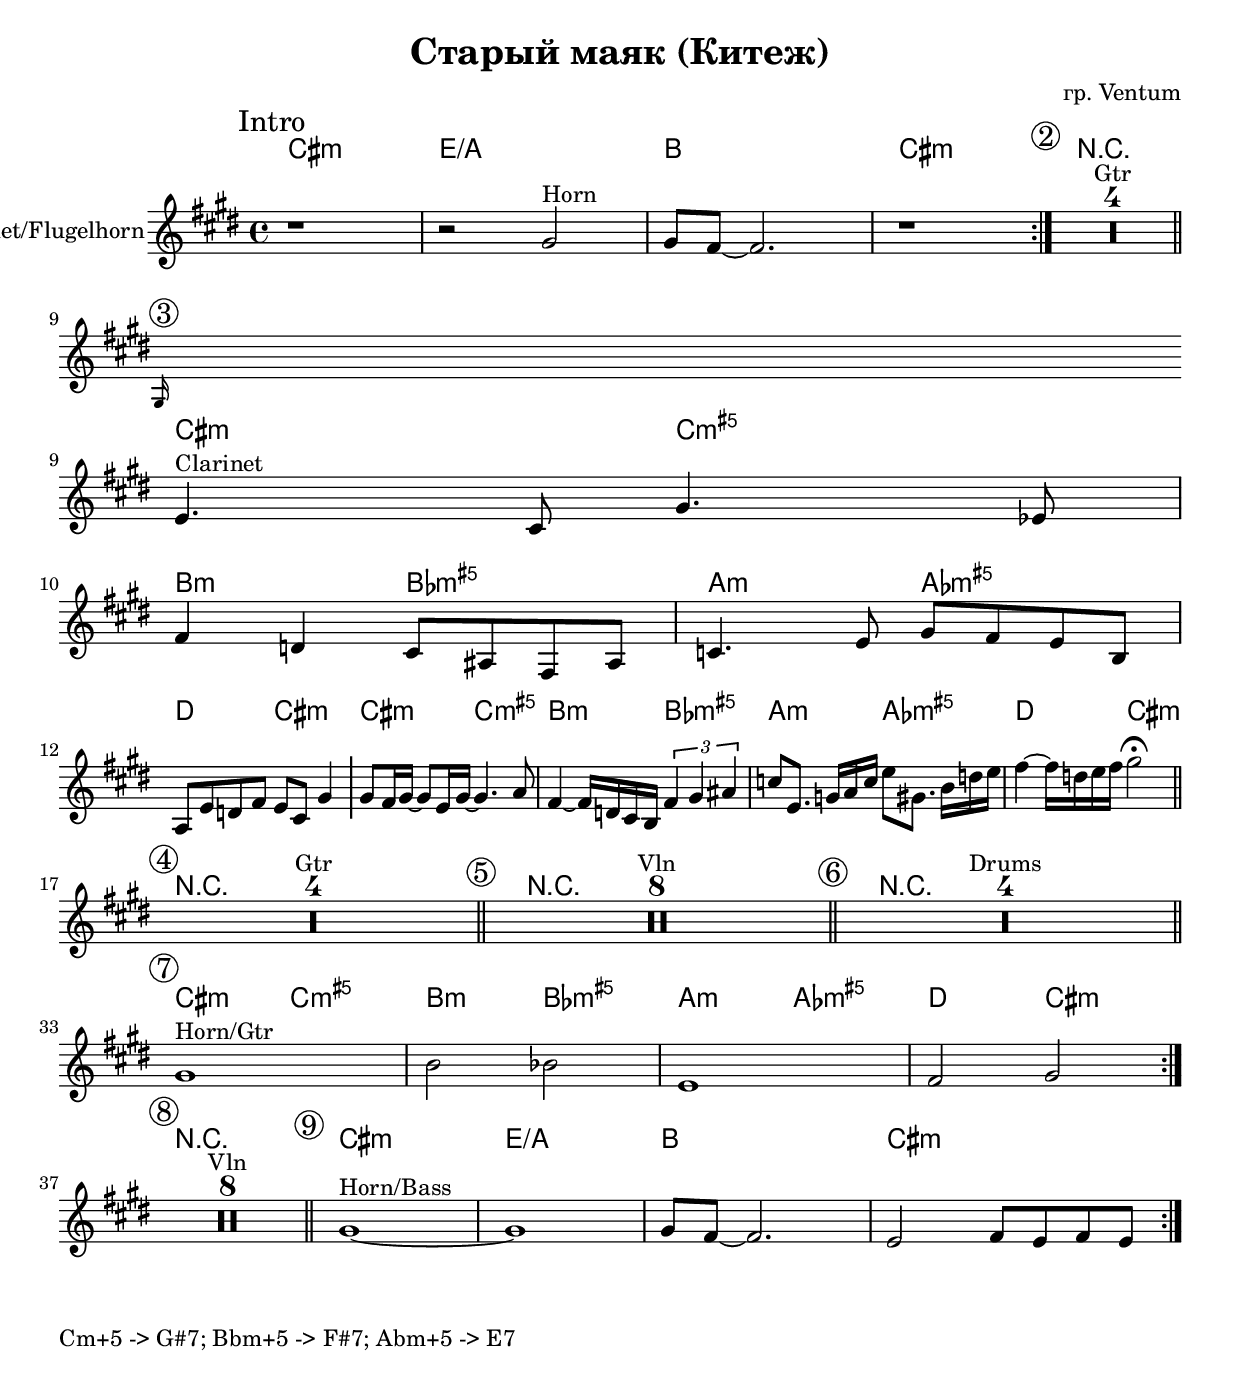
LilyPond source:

\version "2.18.2"

\header {
	title = "Старый маяк (Китеж)"
	composer = "гр. Ventum"
}

longBar = #(define-music-function (parser location ) ( ) #{ \once \override Staff.BarLine.bar-extent = #'(-3 . 3) #})

HrmA = \chordmode {b1:m %{g/d%} d/g a b:m}
HrmB = \chordmode {b2:m bes:m5+ | a:m as:m5+ | g:m ges:m5+ | c b:m |}


PIx = {
	\tag #'Harmony {
		\HrmA \HrmA 
	}
	\tag #'Voice {
		\mark \markup{\circle 1}
		%{
			\relative c'{
				e8 e dis16 cis gis8  e'8 e dis16 cis gis8 |  
				b16 d e8 cis a a' cis fis4~ | fis8 fis dis e cis dis b4 |
			}
		%}
		e'1 cis'1 b1 gis1 \longBar 
		e'2. e'16 fis' b'8 gis'2 a' fis'1 gis'1 \bar "||"
	}
}

PI = {
	\tag #'Harmony {
		\HrmA 
	}
	\tag #'Voice {
		\mark "Intro"
		\repeat volta 3{
			\relative c''{r1 | r2 gis2^"Horn" | gis8 fis~fis2. | r1 |}
		}
	}
}

PII = {
	\tag #'Harmony { R1*4 }
	\tag #'Voice {
		\mark \markup{\circle 2}
		R1*4^"Gtr"
		\bar "||"
	}
}

PIII = {
	\tag #'Harmony {
		\HrmB \HrmB
	}
	\tag #'Voice {
		\mark \markup{\circle 3}
		\relative c'{\grace gis16 e'4.^"Clarinet" cis8 gis'4. es8 | }
		\relative c'{fis4 d cis8 ais fis ais | c4. e8 gis8 fis e b | a8 e' d fis e8 cis gis'4 }
		\longBar
		% \relative c''{gis4. fis8 gis4. es8 | d8 fis a b des4. bes8 | c4. e8 ~ e8 d b gis | }
		\relative c''{
			% gis4. fis8 gis4. es8 | 
			gis8 fis16 gis16~gis8 e16 gis16~gis4. a8 | 
			% fis8 a4 b8 e8 cis g16 bes g8 | 
			fis4~fis16 d cis b     \tuplet 3/2 {fis'4 gis ais} |
			% c4. e8 ~ e4 d8 b  | 
			% e4. c'8 e4~e16 d b gis   fis'4~fis16 e d fis gis2 \fermata 
			% c8 e,4. e'8 b4. | fis'4~fis16 d e fis gis2 \fermata
			c8 e,8. g16 a c e8 gis,8. b16 d e | fis4~fis16 d e fis gis2 \fermata
		}
		% \relative c''{ fis8 e d e gis2 \fermata |  }
		\bar "||"
	}
}

PIV = {
	\tag #'Harmony { R1*4 }
	\tag #'Voice {
		\mark \markup{\circle 4}
		R1*4^"Gtr"
		\bar "||"
	}
}

PV = {
	\tag #'Harmony { R1*8 }
	\tag #'Voice {
		\mark \markup{\circle 5}
		R1*8^"Vln"
		\bar "||"
	}
}

PVI = {
	\tag #'Harmony { R1*4 }
	\tag #'Voice {
		\mark \markup{\circle 6}
		R1*4^"Drums"
		\bar "||"
	}
}

PVII = {
	\tag #'Harmony {
		\HrmB
	}
	\tag #'Voice {
		\mark \markup{\circle 7}
		\repeat volta 2{
			\relative c''{gis1^"Horn/Gtr" | b2 bes | e,1 | fis2 gis | }
		}
	}
}

PVIII = {
	\tag #'Harmony { R1*8 }
	\tag #'Voice {
		\mark \markup{\circle 8}
		R1*8^"Vln"
		\bar "||"
	}
}

PIX = {
	\tag #'Harmony {
		\HrmA
	}
	\tag #'Voice {
		\mark \markup{\circle 9}
		\repeat volta 2{
			\relative c''{gis1^"Horn/Bass" ~| gis1 | gis8 fis8~ fis2. | e2 fis8 e  fis e | }
		}
	}
}


Music = {
	\PI
	\PII
	\break
	\PIII
	\break
	\PIV
	\PV
	\PVI
	\break
	\PVII
	\break
	\PVIII
	\PIX
}

<<
	\new ChordNames{\transpose bes c{
		\keepWithTag #'Harmony \Music
	}}
	\new Staff{
		\clef treble 
		\time 4/4
		\key cis \minor
		\set Staff.instrumentName = "Clarinet/Flugelhorn"
		\compressFullBarRests
		\keepWithTag #'Voice \Music
	}
>>


\markup{
	\column{
		\line{"Cm+5 -> G#7; Bbm+5 -> F#7; Abm+5 -> E7"}
	}
}
